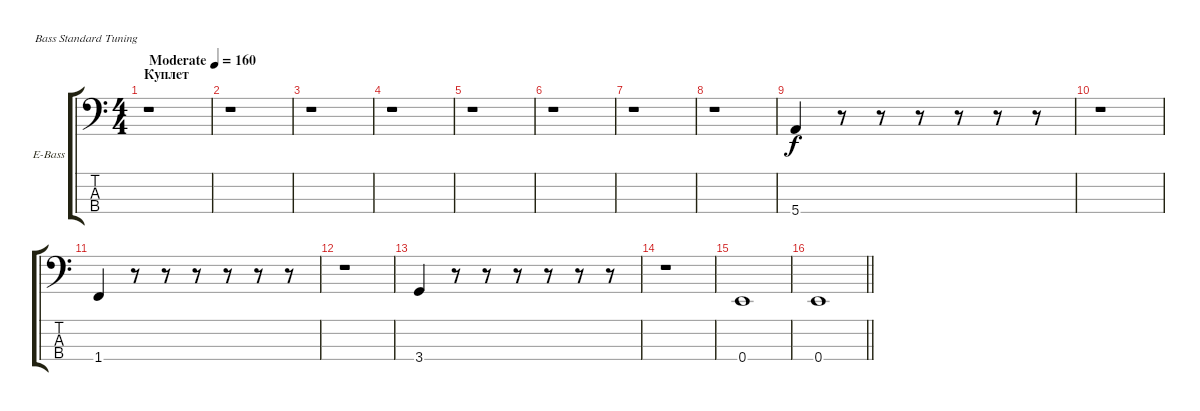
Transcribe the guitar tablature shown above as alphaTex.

\bracketExtendMode groupsimilarinstruments
\firstSystemTrackNameOrientation horizontal
\otherSystemsTrackNameOrientation horizontal
\track ("Bass" "E-Bass") {instrument electricbassfinger}
\staff {score tabs}
\tuning (G2 D2 A1 E1)
\ts (4 4)
\beaming (8 2 2 2 2)
\section ("" "Куплет ")
\tempo (160 "Moderate")
\clef f4
\ks c
r.1{dy f instrument electricbassfinger} |
r.1 |
r.1 |
r.1 |
r.1 |
r.1 |
r.1 |
r.1 |
5.4.4 r.8 r.8 r.8 r.8 r.8 r.8 |
r.1 |
1.4.4 r.8 r.8 r.8 r.8 r.8 r.8 |
r.1 |
3.4.4 r.8 r.8 r.8 r.8 r.8 r.8 |
r.1 |
0.4.1 |
\barLineRight lightlight
0.4.1
